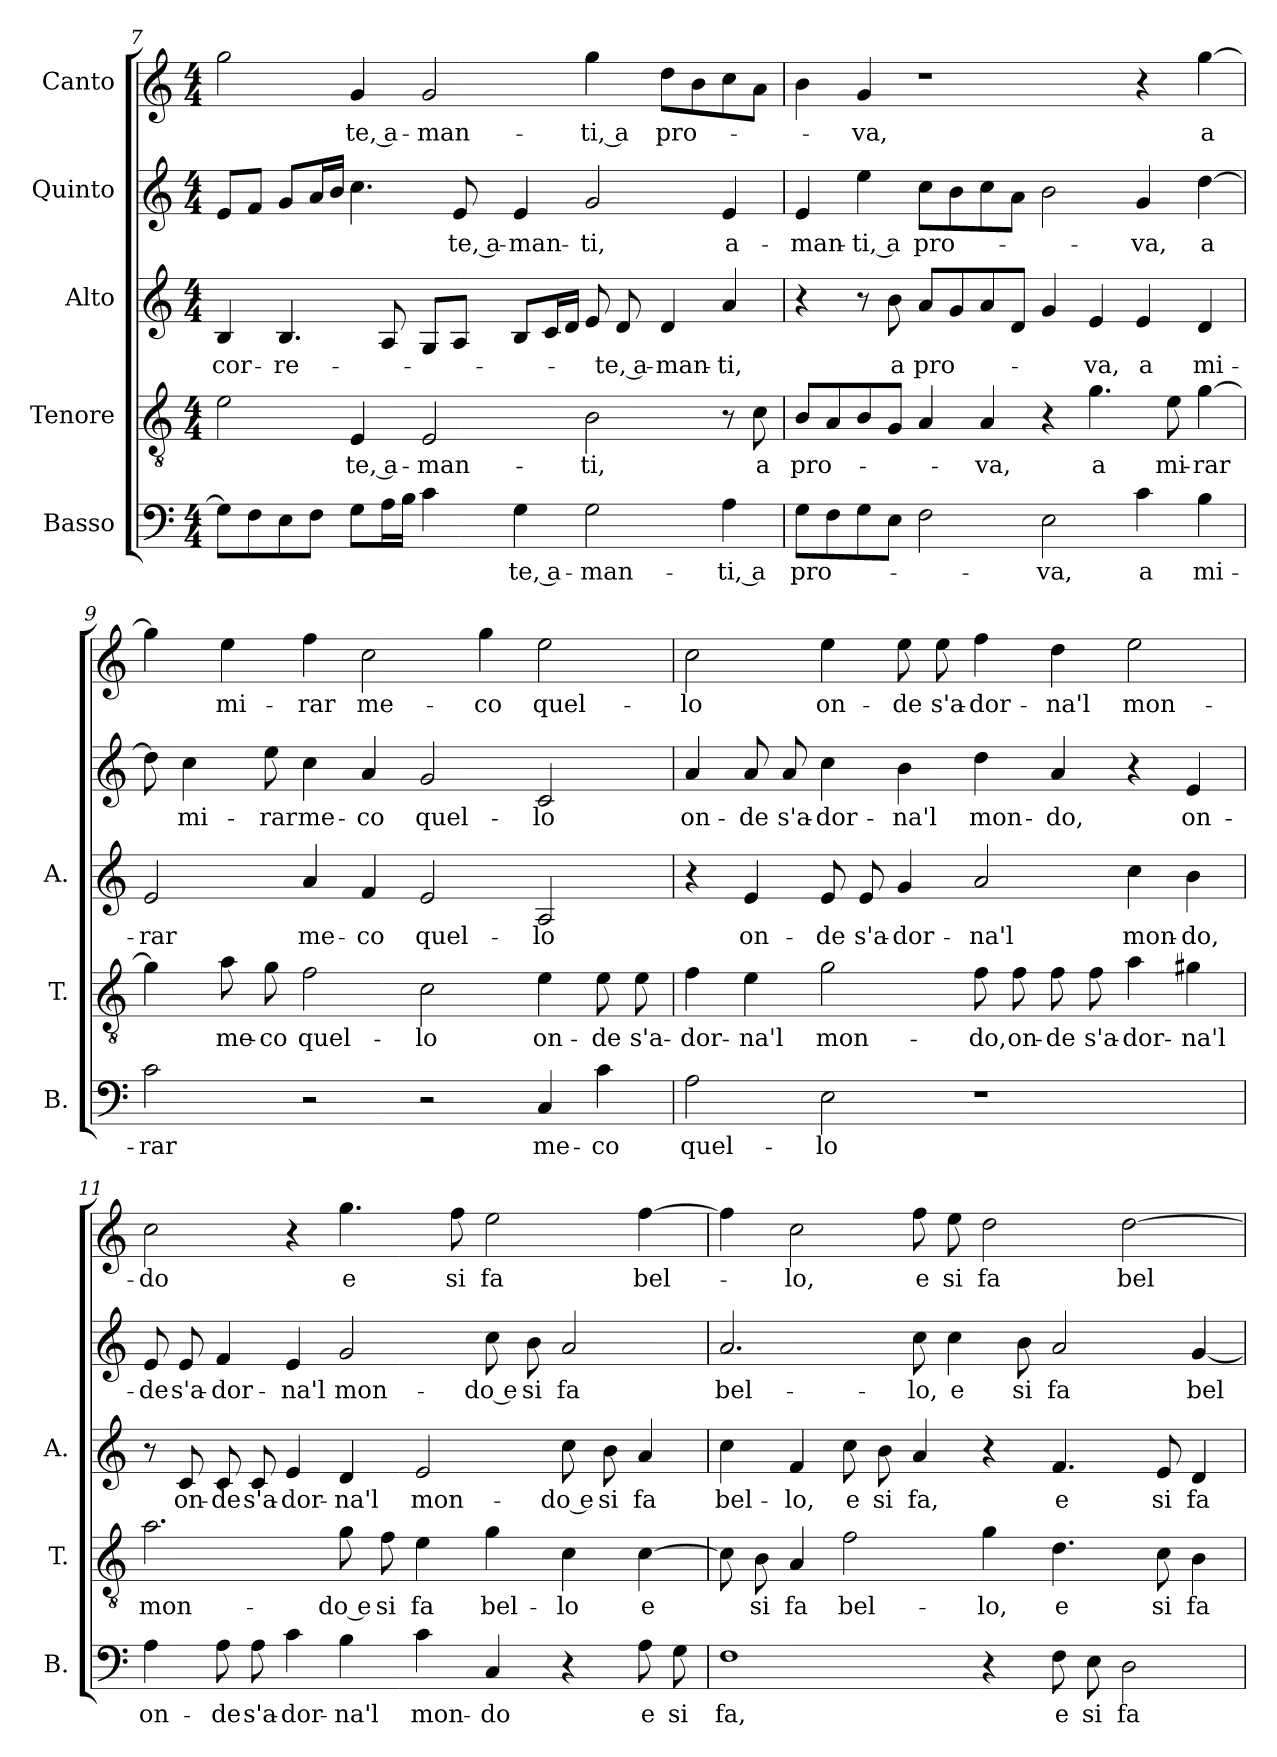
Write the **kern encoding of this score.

**kern	**text	**kern	**text	**kern	**text	**kern	**text	**kern	**text
*part5	*part5	*part4	*part4	*part3	*part3	*part2	*part2	*part1	*part1
*staff5	*staff5	*staff4	*staff4	*staff3	*staff3	*staff2	*staff2	*staff1	*staff1
*I"Basso	*	*I"Tenore	*	*I"Alto	*	*I"Quinto	*	*I"Canto	*
*I'B.	*	*I'T.	*	*I'A.	*	*	*	*	*
*clefF4	*	*clefGv2	*	*clefG2	*	*clefG2	*	*clefG2	*
*k[]	*	*k[]	*	*k[]	*	*k[]	*	*k[]	*
*C:	*	*C:	*	*C:	*	*C:	*	*C:	*
*M4/4	*	*M4/4	*	*M4/4	*	*M4/4	*	*M4/4	*
=7	=7	=7	=7	=7	=7	=7	=7	=7	=7
8G\L]	.	2e\	.	4B/	cor-	8e/L	.	2gg\	.
8F\	.	.	.	.	.	8f/J	.	.	.
8E\	.	.	.	4.B/	-re-	8g/L	.	.	.
8F\J	.	.	.	.	.	16a/L	.	.	.
.	.	.	.	.	.	16b/JJ	.	.	.
8G\L	.	4E/	-te, a-	.	.	4.cc\	.	4g/	-te, a-
16A\L	.	.	.	8A/	.	.	.	.	.
16B\JJ	.	.	.	.	.	.	.	.	.
4c\	.	2E/	-man-	8G/L	.	.	.	2g/	-man-
.	.	.	.	8A/J	.	8e/	-te, a-	.	.
4G\	-te, a-	.	.	8B/L	.	4e/	-man-	.	.
.	.	.	.	16c/L	.	.	.	.	.
.	.	.	.	16d/JJ	.	.	.	.	.
2G\	-man-	2B\	-ti,	8e/	.	2g/	-ti,	4gg\	-ti, a
.	.	.	.	8d/	-te, a-	.	.	.	.
.	.	.	.	4d/	-man-	.	.	8dd\L	pro-
.	.	.	.	.	.	.	.	8b\	.
4A\	-ti, a	8r	.	4a/	-ti,	4e/	a-	8cc\	.
.	.	8c\	a	.	.	.	.	8a\J	.
=8	=8	=8	=8	=8	=8	=8	=8	=8	=8
8G\L	pro-	8B/L	pro-	4r	.	4e/	-man-	4b\	.
8F\	.	8A/	.	.	.	.	.	.	.
8G\	.	8B/	.	8r	.	4ee\	-ti, a	4g/	-va,
8E\J	.	8G/J	.	8b\	a	.	.	.	.
2F\	.	4A/	.	8a/L	pro-	8cc\L	pro-	1r	.
.	.	.	.	8g/	.	8b\	.	.	.
.	.	4A/	-va,	8a/	.	8cc\	.	.	.
.	.	.	.	8d/J	.	8a\J	.	.	.
2E\	-va,	4r	.	4g/	.	2b\	.	.	.
.	.	4.g\	a	4e/	-va,	.	.	.	.
4c\	a	.	.	4e/	a	4g/	-va,	4r	.
.	.	8e\	mi-	.	.	.	.	.	.
4B\	mi-	[4g\	-rar	4d/	mi-	[4dd\	a	[4gg\	a
=9	=9	=9	=9	=9	=9	=9	=9	=9	=9
2c\	-rar	4g\]	.	2e/	-rar	8dd\]	.	4gg\]	.
.	.	.	.	.	.	4cc\	mi-	.	.
.	.	8a\	me-	.	.	.	.	4ee\	mi-
.	.	8g\	-co	.	.	8ee\	-rar	.	.
2r	.	2f\	quel-	4a/	me-	4cc\	me-	4ff\	-rar
.	.	.	.	4f/	-co	4a/	-co	2cc\	me-
2r	.	2c\	-lo	2e/	quel-	2g/	quel-	.	.
.	.	.	.	.	.	.	.	4gg\	-co
4C/	me-	4e\	on-	2A/	-lo	2c/	-lo	2ee\	quel-
4c\	-co	8e\	-de	.	.	.	.	.	.
.	.	8e\	s'a-	.	.	.	.	.	.
=10	=10	=10	=10	=10	=10	=10	=10	=10	=10
2A\	quel-	4f\	-dor-	4r	.	4a/	on-	2cc\	-lo
.	.	4e\	-na'l	4e/	on-	8a/	-de	.	.
.	.	.	.	.	.	8a/	s'a-	.	.
2E\	-lo	2g\	mon-	8e/	-de	4cc\	-dor-	4ee\	on-
.	.	.	.	8e/	s'a-	.	.	.	.
.	.	.	.	4g/	-dor-	4b\	-na'l	8ee\	-de
.	.	.	.	.	.	.	.	8ee\	s'a-
1r	.	8f\	-do,	2a/	-na'l	4dd\	mon-	4ff\	-dor-
.	.	8f\	on-	.	.	.	.	.	.
.	.	8f\	-de	.	.	4a/	-do,	4dd\	-na'l
.	.	8f\	s'a-	.	.	.	.	.	.
.	.	4a\	-dor-	4cc\	mon-	4r	.	2ee\	mon-
.	.	4g#X\	-na'l	4b\	-do,	4e/	on-	.	.
=11	=11	=11	=11	=11	=11	=11	=11	=11	=11
4A\	on-	2.a\	mon-	8r	.	8e/	-de	2cc\	-do
.	.	.	.	8c/	on-	8e/	s'a-	.	.
8A\	-de	.	.	8c/	-de	4f/	-dor-	.	.
8A\	s'a-	.	.	8c/	s'a-	.	.	.	.
4c\	-dor-	.	.	4e/	-dor-	4e/	-na'l	4r	.
4B\	-na'l	8g\	-do e	4d/	-na'l	2g/	mon-	4.gg\	e
.	.	8f\	si	.	.	.	.	.	.
4c\	mon-	4e\	fa	2e/	mon-	.	.	.	.
.	.	.	.	.	.	.	.	8ff\	si
4C/	-do	4g\	bel-	.	.	8cc\	-do e	2ee\	fa
.	.	.	.	.	.	8b\	si	.	.
4r	.	4c\	-lo	8cc\	-do e	2a/	fa	.	.
.	.	.	.	8b\	si	.	.	.	.
8A\	e	[4c\	e	4a/	fa	.	.	[4ff\	bel-
8G\	si	.	.	.	.	.	.	.	.
=12	=12	=12	=12	=12	=12	=12	=12	=12	=12
1F\	fa,	8c\]	.	4cc\	bel-	2.a/	bel-	4ff\]	.
.	.	8B\	si	.	.	.	.	.	.
.	.	4A/	fa	4f/	-lo,	.	.	2cc\	-lo,
.	.	2f\	bel-	8cc\	e	.	.	.	.
.	.	.	.	8b\	si	.	.	.	.
.	.	.	.	4a/	fa,	8cc\	-lo,	8ff\	e
.	.	.	.	.	.	4cc\	e	8ee\	si
4r	.	4g\	-lo,	4r	.	.	.	2dd\	fa
.	.	.	.	.	.	8b\	si	.	.
8F\	e	4.d\	e	4.f/	e	2a/	fa	.	.
8E\	si	.	.	.	.	.	.	.	.
2D\	fa	.	.	.	.	.	.	[2dd\	bel-
.	.	8c\	si	8e/	si	.	.	.	.
.	.	4B\	fa	4d/	fa	[4g/	bel-	.	.
=	=	=	=	=	=	=	=	=	=
*-	*-	*-	*-	*-	*-	*-	*-	*-	*-
